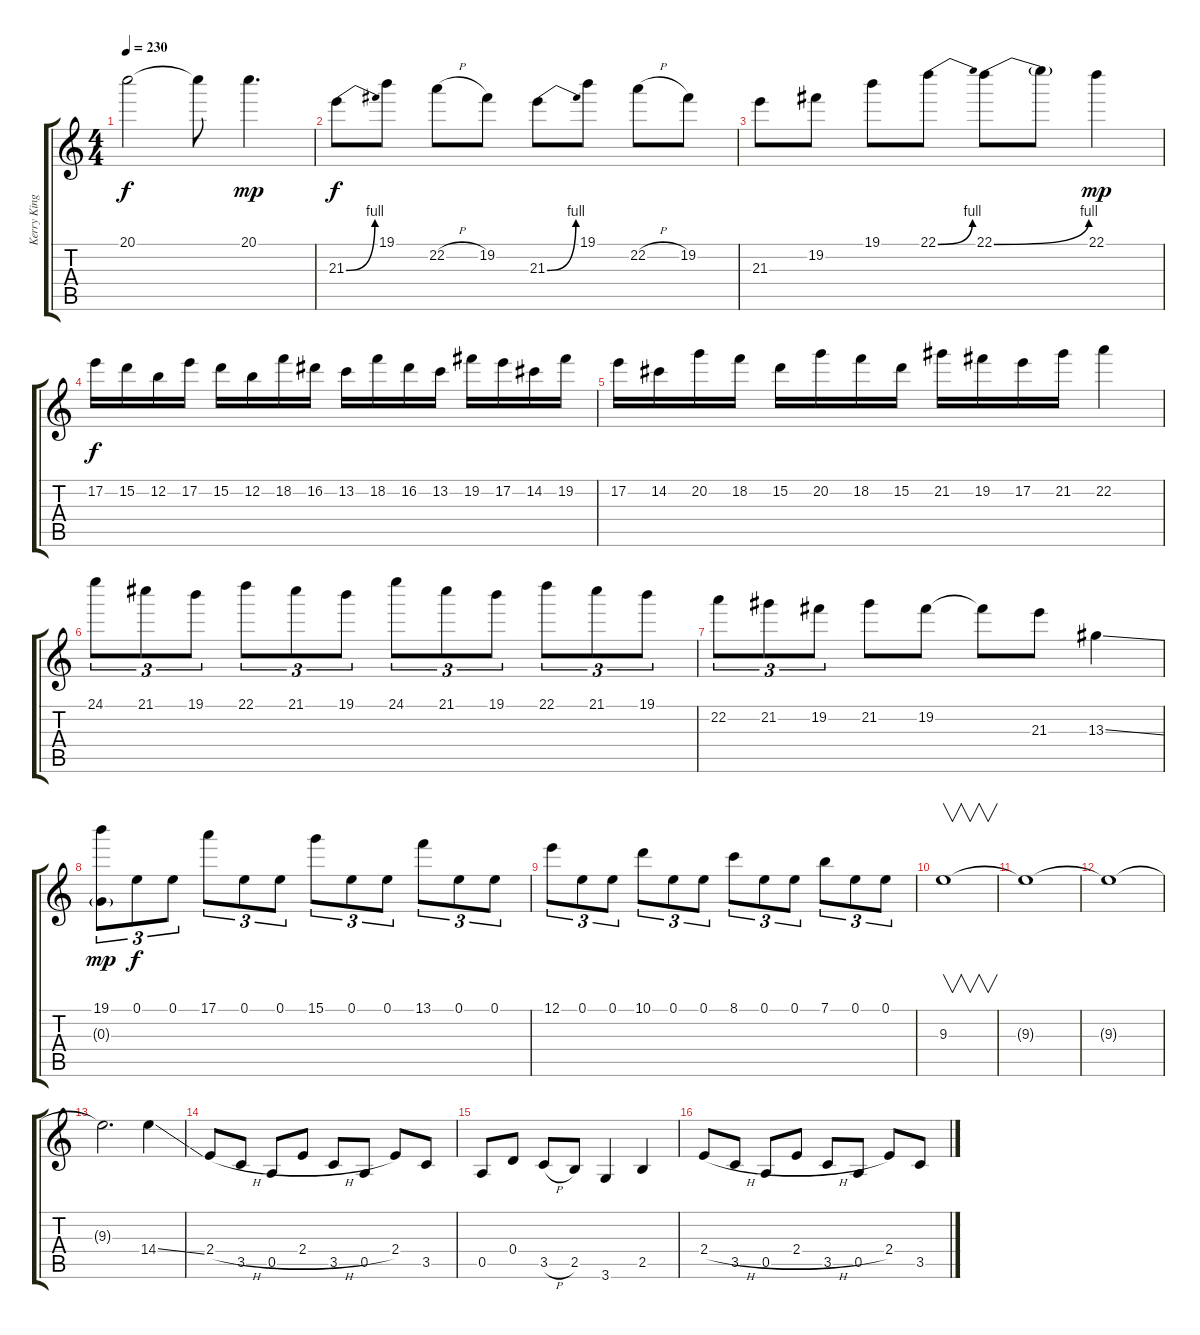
\track ("Kerry King" "Kerry King") {instrument distortionguitar}
\staff {score tabs}
\tuning (E4 B3 G3 D3 A2 E2) {hide}
\ts (4 4)
\tempo 230
\clef g2
\ks c
20.1{t}.2{dy f} 20.1{t}.8 20.1.4{d dy mp} |
21.3{be (bend 0 0 60 4)}.8{dy f} 19.1.8 22.2{h}.8 19.2.8 21.3{be (bend 0 0 60 4)}.8 19.1.8 22.2{h}.8 19.2.8 |
21.3.8 19.2.8 19.1.8 22.1{be (bend 0 0 60 4)}.8 22.1{be (bend 0 0 60 4)}.8 22.1{t}.8 22.1.4{dy mp} |
17.2.16{dy f} 15.2.16 12.2.16 17.2.16 15.2.16 12.2.16 18.2.16 16.2.16 13.2.16 18.2.16 16.2.16 13.2.16 19.2.16 17.2.16 14.2.16 19.2.16 |
17.2.16 14.2.16 20.2.16 18.2.16 15.2.16 20.2.16 18.2.16 15.2.16 21.2.16 19.2.16 17.2.16 21.2.16 22.2.4 |
24.1.8{tu (3 2)} 21.1.8{tu (3 2)} 19.1.8{tu (3 2)} 22.1.8{tu (3 2)} 21.1.8{tu (3 2)} 19.1.8{tu (3 2)} 24.1.8{tu (3 2)} 21.1.8{tu (3 2)} 19.1.8{tu (3 2)} 22.1.8{tu (3 2)} 21.1.8{tu (3 2)} 19.1.8{tu (3 2)} |
22.2.8{tu (3 2)} 21.2.8{tu (3 2)} 19.2.8{tu (3 2)} 21.2.8 19.2.8 19.2{t}.8 21.3.8 13.3{ss}.4 |
(19.1 0.3{g}).8{tu (3 2) dy mp} 0.1.8{tu (3 2) dy f} 0.1.8{tu (3 2)} 17.1.8{tu (3 2)} 0.1.8{tu (3 2)} 0.1.8{tu (3 2)} 15.1.8{tu (3 2)} 0.1.8{tu (3 2)} 0.1.8{tu (3 2)} 13.1.8{tu (3 2)} 0.1.8{tu (3 2)} 0.1.8{tu (3 2)} |
12.1.8{tu (3 2)} 0.1.8{tu (3 2)} 0.1.8{tu (3 2)} 10.1.8{tu (3 2)} 0.1.8{tu (3 2)} 0.1.8{tu (3 2)} 8.1.8{tu (3 2)} 0.1.8{tu (3 2)} 0.1.8{tu (3 2)} 7.1.8{tu (3 2)} 0.1.8{tu (3 2)} 0.1.8{tu (3 2)} |
9.3.1{v} |
9.3{t}.1 |
9.3{t}.1 |
9.3{t}.2{d} 14.4{ss}.4 |
2.4{h}.8 3.5.8 0.5.8 2.4{h}.8 3.5.8 0.5.8 2.4.8 3.5.8 |
0.5.8 0.4.8 3.5{h}.8 2.5.8 3.6.4 2.5.4 |
2.4{h}.8 3.5.8 0.5.8 2.4{h}.8 3.5.8 0.5.8 2.4.8 3.5.8
